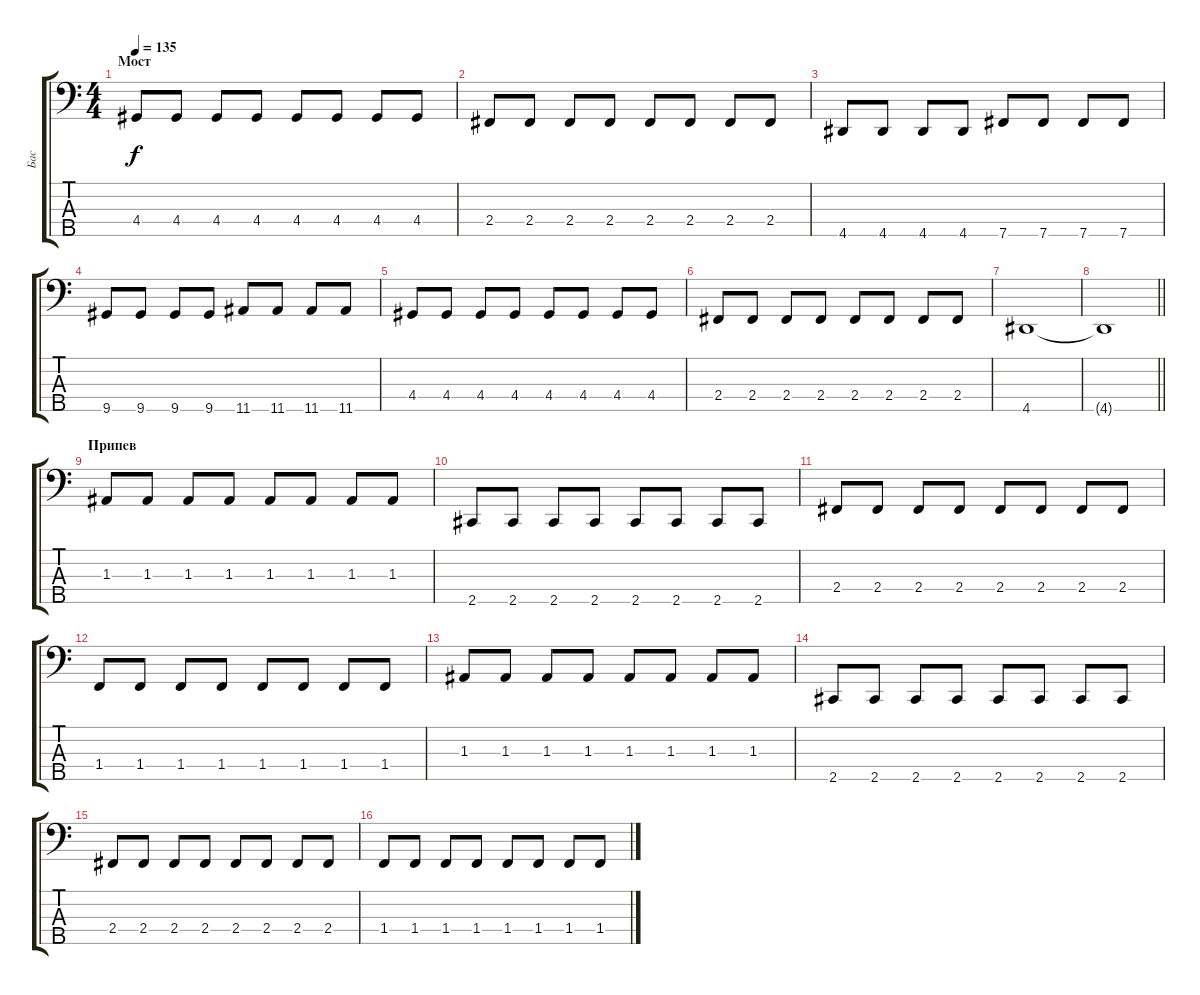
\track ("Бас" "Бас") {instrument electricbassfinger}
\staff {score tabs}
\tuning (G2 D2 A1 E1 B0) {hide}
\ts (4 4)
\section ("" "Мост")
\tempo 135
\clef f4
\ks c
4.4.8{dy f volume 14} 4.4.8 4.4.8 4.4.8 4.4.8 4.4.8 4.4.8 4.4.8 |
2.4.8 2.4.8 2.4.8 2.4.8 2.4.8 2.4.8 2.4.8 2.4.8 |
4.5.8 4.5.8 4.5.8 4.5.8 7.5.8 7.5.8 7.5.8 7.5.8 |
9.5.8 9.5.8 9.5.8 9.5.8 11.5.8 11.5.8 11.5.8 11.5.8 |
4.4.8{volume 14} 4.4.8 4.4.8 4.4.8 4.4.8 4.4.8 4.4.8 4.4.8 |
2.4.8 2.4.8 2.4.8 2.4.8 2.4.8 2.4.8 2.4.8 2.4.8 |
4.5.1 |
\barLineRight lightlight
4.5{t}.1 |
\section ("" "Припев")
1.3.8 1.3.8 1.3.8 1.3.8 1.3.8 1.3.8 1.3.8 1.3.8 |
2.5.8 2.5.8 2.5.8 2.5.8 2.5.8 2.5.8 2.5.8 2.5.8 |
2.4.8 2.4.8 2.4.8 2.4.8 2.4.8 2.4.8 2.4.8 2.4.8 |
1.4.8 1.4.8 1.4.8 1.4.8 1.4.8 1.4.8 1.4.8 1.4.8 |
1.3.8 1.3.8 1.3.8 1.3.8 1.3.8 1.3.8 1.3.8 1.3.8 |
2.5.8 2.5.8 2.5.8 2.5.8 2.5.8 2.5.8 2.5.8 2.5.8 |
2.4.8 2.4.8 2.4.8 2.4.8 2.4.8 2.4.8 2.4.8 2.4.8 |
1.4.8 1.4.8 1.4.8 1.4.8 1.4.8 1.4.8 1.4.8 1.4.8
